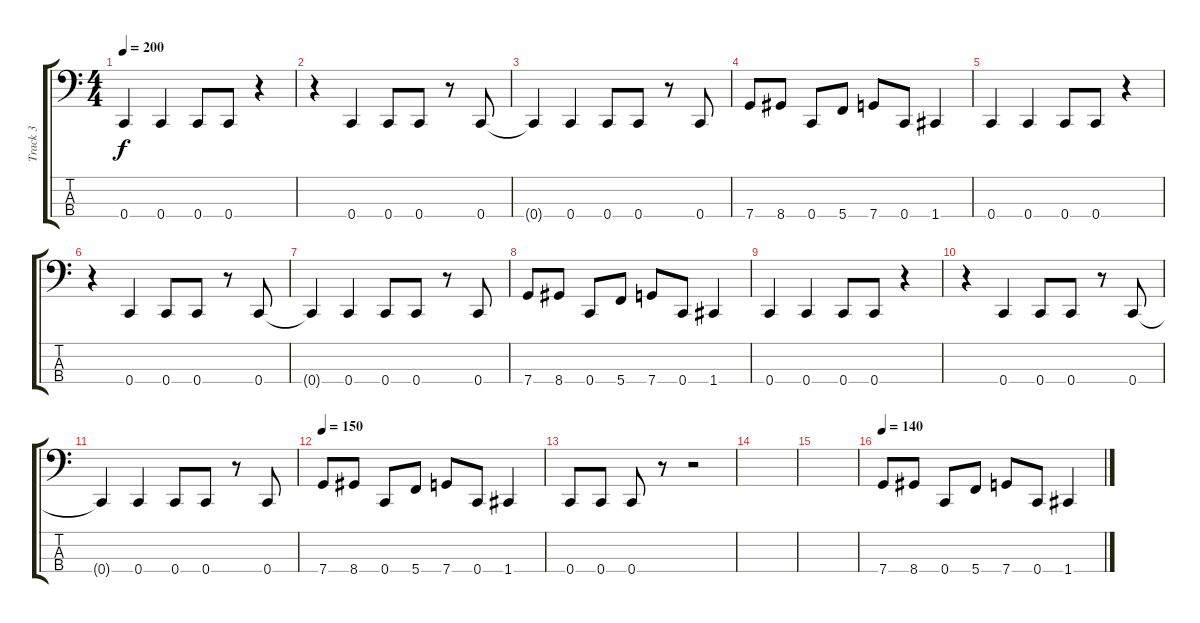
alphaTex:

\track ("Track 3" "Track 3") {instrument electricbassfinger}
\staff {score tabs}
\tuning (F2 C2 G1 C1) {hide}
\ts (4 4)
\tempo 200
\clef f4
\ks c
0.4.4{dy f} 0.4.4 0.4.8 0.4.8 r.4 |
r.4 0.4.4 0.4.8 0.4.8 r.8 0.4.8 |
0.4{t}.4 0.4.4 0.4.8 0.4.8 r.8 0.4.8 |
7.4.8 8.4.8 0.4.8 5.4.8 7.4.8 0.4.8 1.4.4 |
0.4.4 0.4.4 0.4.8 0.4.8 r.4 |
r.4 0.4.4 0.4.8 0.4.8 r.8 0.4.8 |
0.4{t}.4 0.4.4 0.4.8 0.4.8 r.8 0.4.8 |
7.4.8 8.4.8 0.4.8 5.4.8 7.4.8 0.4.8 1.4.4 |
0.4.4 0.4.4 0.4.8 0.4.8 r.4 |
r.4 0.4.4 0.4.8 0.4.8 r.8 0.4.8 |
0.4{t}.4 0.4.4 0.4.8 0.4.8 r.8 0.4.8 |
\tempo 150
7.4.8 8.4.8 0.4.8 5.4.8 7.4.8 0.4.8 1.4.4 |
0.4.8 0.4.8 0.4.8 r.8 r.2 |
|
|
\tempo 140
7.4.8 8.4.8 0.4.8 5.4.8 7.4.8 0.4.8 1.4.4
